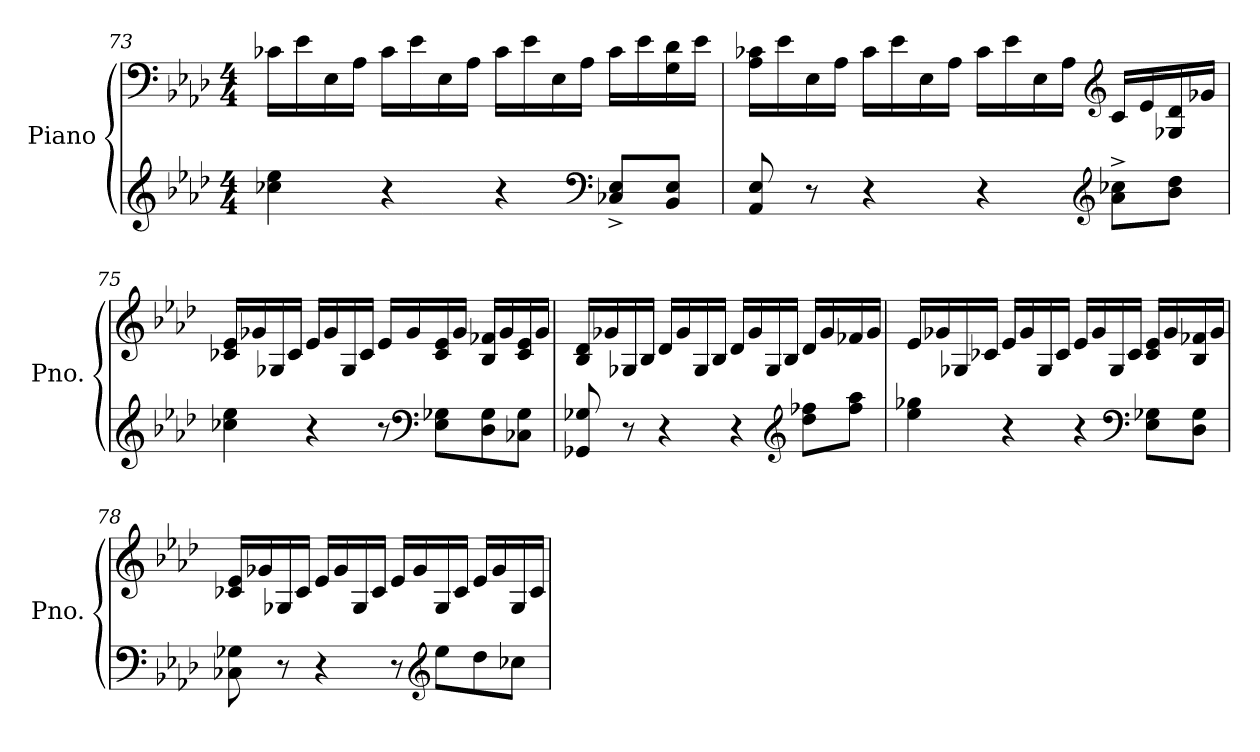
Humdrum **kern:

**kern	**kern
*part1	*part1
*staff2	*staff1
*I"Piano	*
*I'Pno.	*
!!LO:LB:g=z
*clefG2	*clefF4
*k[b-e-a-d-]	*k[b-e-a-d-]
*M4/4	*M4/4
=73	=73
4cc-X\ 4ee-\	16c-X\LL
.	16e-\
.	16E-\
.	16A-\JJ
4r	16c-\LL
.	16e-\
.	16E-\
.	16A-\JJ
4r	16c-\LL
.	16e-\
.	16E-\
.	16A-\JJ
*clefF4	*
8C-X/^ 8E-/^L	16c-\LL
.	16e-\
8BB-/ 8E-/J	16G\ 16d-\
.	16e-\JJ
=74	=74
8AA-/ 8E-/	16A-\ 16c-X\LL
.	16e-\
8r	16E-\
.	16A-\JJ
4r	16c-\LL
.	16e-\
.	16E-\
.	16A-\JJ
4r	16c-\LL
.	16e-\
.	16E-\
.	16A-\JJ
*clefG2	*clefG2
8a-\^ 8cc-X\^L	16c-/LL
.	16e-/
8b-\ 8dd-\J	16G-X/ 16d-/
.	16g-X/JJ
!!LO:LB:g=z
=75	=75
4cc-X\ 4ee-\	16c-X/ 16e-/LL
.	16g-X/
.	16G-X/
.	16c-/JJ
4r	16e-/LL
.	16g-/
.	16G-/
.	16c-/JJ
8r	16e-/LL
.	16g-/
*clefF4	*
8E-\ 8G-X\L	16c-/ 16e-/
.	16g-/JJ
8D-\ 8G-\	16B-/ 16f-X/LL
.	16g-/
8C-X\ 8G-\J	16c-/ 16e-/
.	16g-/JJ
=76	=76
8GG-X/ 8G-X/	16B-/ 16d-/LL
.	16g-X/
8r	16G-X/
.	16B-/JJ
4r	16d-/LL
.	16g-/
.	16G-/
.	16B-/JJ
4r	16d-/LL
.	16g-/
.	16G-/
.	16B-/JJ
*clefG2	*
8dd-\ 8ff-X\L	16d-/LL
.	16g-/
8ff-\ 8aa-\J	16f-X/
.	16g-/JJ
!!LO:PB:g=z
=77	=77
4ee-\ 4gg-X\	16e-/LL
.	16g-X/
.	16G-X/
.	16c-X/JJ
4r	16e-/LL
.	16g-/
.	16G-/
.	16c-/JJ
4r	16e-/LL
.	16g-/
.	16G-/
.	16c-/JJ
*clefF4	*
8E-\ 8G-X\L	16c-/ 16e-/LL
.	16g-/
8D-\ 8G-\J	16B-/ 16f-X/
.	16g-/JJ
=78	=78
8C-X\ 8G-X\	16c-X/ 16e-/LL
.	16g-X/
8r	16G-X/
.	16c-/JJ
4r	16e-/LL
.	16g-/
.	16G-/
.	16c-/JJ
8r	16e-/LL
.	16g-/
*clefG2	*
8ee-\L	16G-/
.	16c-/JJ
8dd-\	16e-/LL
.	16g-/
8cc-X\J	16G-/
.	16c-/JJ
=	=
*-	*-
